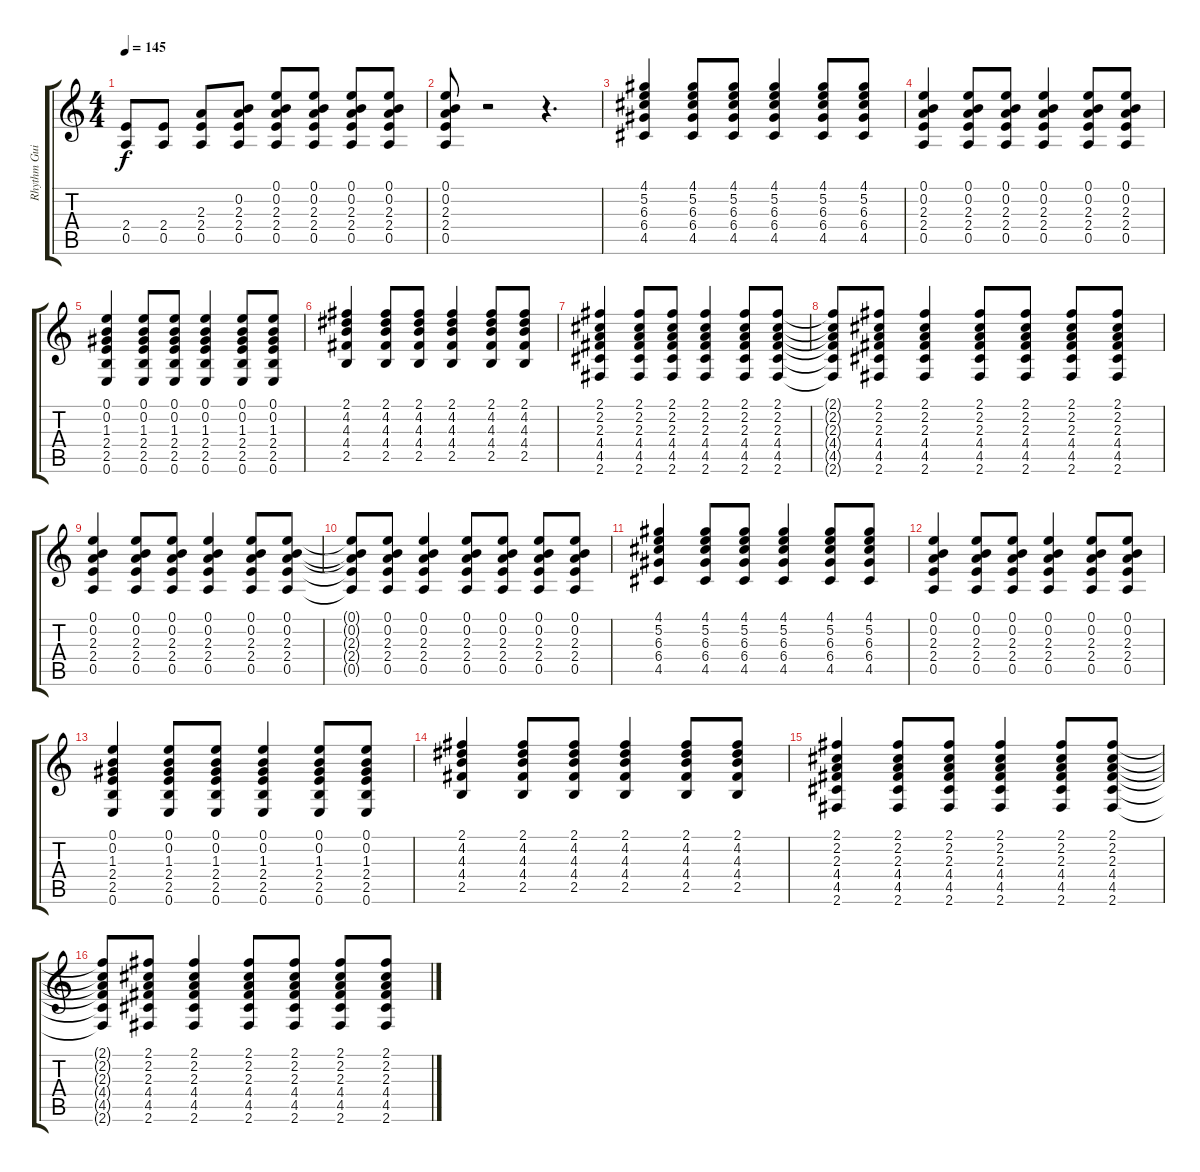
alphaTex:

\track ("Rhythm Guitar" "Rhythm Gui") {instrument acousticguitarsteel}
\staff {score tabs}
\tuning (E4 B3 G3 D3 A2 E2) {hide}
\ts (4 4)
\tempo 145
\clef g2
\ks c
(2.4 0.5).8{dy f} (2.4 0.5).8 (2.3 2.4 0.5).8 (0.2 2.3 2.4 0.5).8 (0.1 0.2 2.3 2.4 0.5).8 (0.1 0.2 2.3 2.4 0.5).8 (0.1 0.2 2.3 2.4 0.5).8 (0.1 0.2 2.3 2.4 0.5).8 |
(0.1 0.2 2.3 2.4 0.5).8 r.2 r.4{d} |
(4.1 5.2 6.3 6.4 4.5).4 (4.1 5.2 6.3 6.4 4.5).8 (4.1 5.2 6.3 6.4 4.5).8 (4.1 5.2 6.3 6.4 4.5).4 (4.1 5.2 6.3 6.4 4.5).8 (4.1 5.2 6.3 6.4 4.5).8 |
(0.1 0.2 2.3 2.4 0.5).4 (0.1 0.2 2.3 2.4 0.5).8 (0.1 0.2 2.3 2.4 0.5).8 (0.1 0.2 2.3 2.4 0.5).4 (0.1 0.2 2.3 2.4 0.5).8 (0.1 0.2 2.3 2.4 0.5).8 |
(0.1 0.2 1.3 2.4 2.5 0.6).4 (0.1 0.2 1.3 2.4 2.5 0.6).8 (0.1 0.2 1.3 2.4 2.5 0.6).8 (0.1 0.2 1.3 2.4 2.5 0.6).4 (0.1 0.2 1.3 2.4 2.5 0.6).8 (0.1 0.2 1.3 2.4 2.5 0.6).8 |
(2.1 4.2 4.3 4.4 2.5).4 (2.1 4.2 4.3 4.4 2.5).8 (2.1 4.2 4.3 4.4 2.5).8 (2.1 4.2 4.3 4.4 2.5).4 (2.1 4.2 4.3 4.4 2.5).8 (2.1 4.2 4.3 4.4 2.5).8 |
(2.1 2.2 2.3 4.4 4.5 2.6).4 (2.1 2.2 2.3 4.4 4.5 2.6).8 (2.1 2.2 2.3 4.4 4.5 2.6).8 (2.1 2.2 2.3 4.4 4.5 2.6).4 (2.1 2.2 2.3 4.4 4.5 2.6).8 (2.1 2.2 2.3 4.4 4.5 2.6).8 |
(2.1{t} 2.2{t} 2.3{t} 4.4{t} 4.5{t} 2.6{t}).8 (2.1 2.2 2.3 4.4 4.5 2.6).8 (2.1 2.2 2.3 4.4 4.5 2.6).4 (2.1 2.2 2.3 4.4 4.5 2.6).8 (2.1 2.2 2.3 4.4 4.5 2.6).8 (2.1 2.2 2.3 4.4 4.5 2.6).8 (2.1 2.2 2.3 4.4 4.5 2.6).8 |
(0.1 0.2 2.3 2.4 0.5).4 (0.1 0.2 2.3 2.4 0.5).8 (0.1 0.2 2.3 2.4 0.5).8 (0.1 0.2 2.3 2.4 0.5).4 (0.1 0.2 2.3 2.4 0.5).8 (0.1 0.2 2.3 2.4 0.5).8 |
(0.1{t} 0.2{t} 2.3{t} 2.4{t} 0.5{t}).8 (0.1 0.2 2.3 2.4 0.5).8 (0.1 0.2 2.3 2.4 0.5).4 (0.1 0.2 2.3 2.4 0.5).8 (0.1 0.2 2.3 2.4 0.5).8 (0.1 0.2 2.3 2.4 0.5).8 (0.1 0.2 2.3 2.4 0.5).8 |
(4.1 5.2 6.3 6.4 4.5).4 (4.1 5.2 6.3 6.4 4.5).8 (4.1 5.2 6.3 6.4 4.5).8 (4.1 5.2 6.3 6.4 4.5).4 (4.1 5.2 6.3 6.4 4.5).8 (4.1 5.2 6.3 6.4 4.5).8 |
(0.1 0.2 2.3 2.4 0.5).4 (0.1 0.2 2.3 2.4 0.5).8 (0.1 0.2 2.3 2.4 0.5).8 (0.1 0.2 2.3 2.4 0.5).4 (0.1 0.2 2.3 2.4 0.5).8 (0.1 0.2 2.3 2.4 0.5).8 |
(0.1 0.2 1.3 2.4 2.5 0.6).4 (0.1 0.2 1.3 2.4 2.5 0.6).8 (0.1 0.2 1.3 2.4 2.5 0.6).8 (0.1 0.2 1.3 2.4 2.5 0.6).4 (0.1 0.2 1.3 2.4 2.5 0.6).8 (0.1 0.2 1.3 2.4 2.5 0.6).8 |
(2.1 4.2 4.3 4.4 2.5).4 (2.1 4.2 4.3 4.4 2.5).8 (2.1 4.2 4.3 4.4 2.5).8 (2.1 4.2 4.3 4.4 2.5).4 (2.1 4.2 4.3 4.4 2.5).8 (2.1 4.2 4.3 4.4 2.5).8 |
(2.1 2.2 2.3 4.4 4.5 2.6).4 (2.1 2.2 2.3 4.4 4.5 2.6).8 (2.1 2.2 2.3 4.4 4.5 2.6).8 (2.1 2.2 2.3 4.4 4.5 2.6).4 (2.1 2.2 2.3 4.4 4.5 2.6).8 (2.1 2.2 2.3 4.4 4.5 2.6).8 |
(2.1{t} 2.2{t} 2.3{t} 4.4{t} 4.5{t} 2.6{t}).8 (2.1 2.2 2.3 4.4 4.5 2.6).8 (2.1 2.2 2.3 4.4 4.5 2.6).4 (2.1 2.2 2.3 4.4 4.5 2.6).8 (2.1 2.2 2.3 4.4 4.5 2.6).8 (2.1 2.2 2.3 4.4 4.5 2.6).8 (2.1 2.2 2.3 4.4 4.5 2.6).8
